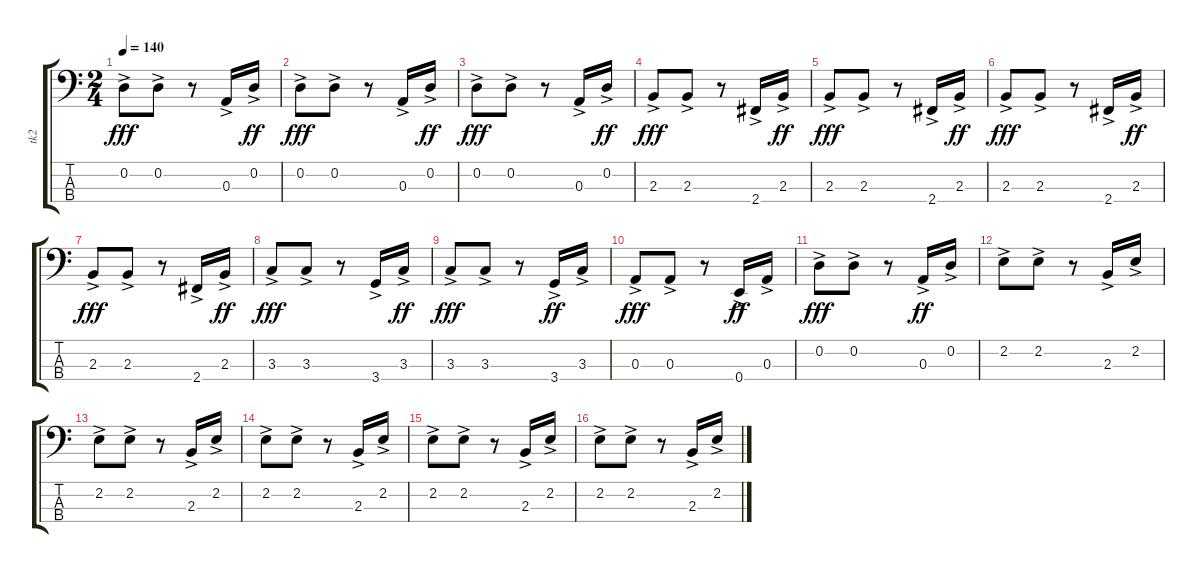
\track ("tk2" "tk2") {instrument electricbassfinger}
\staff {score tabs}
\tuning (G2 D2 A1 E1) {hide}
\ts (2 4)
\tempo 140
\clef f4
\ks c
0.2{ac}.8{dy fff} 0.2{ac}.8 r.8 0.3{ac}.16 0.2{ac}.16{dy ff} |
0.2{ac}.8{dy fff} 0.2{ac}.8 r.8 0.3{ac}.16 0.2{ac}.16{dy ff} |
0.2{ac}.8{dy fff} 0.2{ac}.8 r.8 0.3{ac}.16 0.2{ac}.16{dy ff} |
2.3{ac}.8{dy fff} 2.3{ac}.8 r.8 2.4{ac}.16 2.3{ac}.16{dy ff} |
2.3{ac}.8{dy fff} 2.3{ac}.8 r.8 2.4{ac}.16 2.3{ac}.16{dy ff} |
2.3{ac}.8{dy fff} 2.3{ac}.8 r.8 2.4{ac}.16 2.3{ac}.16{dy ff} |
2.3{ac}.8{dy fff} 2.3{ac}.8 r.8 2.4{ac}.16 2.3{ac}.16{dy ff} |
3.3{ac}.8{dy fff} 3.3{ac}.8 r.8 3.4{ac}.16 3.3{ac}.16{dy ff} |
3.3{ac}.8{dy fff} 3.3{ac}.8 r.8 3.4{ac}.16{dy ff} 3.3{ac}.16 |
0.3{ac}.8{dy fff} 0.3{ac}.8 r.8 0.4{ac}.16{dy ff} 0.3{ac}.16 |
0.2{ac}.8{dy fff} 0.2{ac}.8 r.8 0.3{ac}.16{dy ff} 0.2{ac}.16 |
2.2{ac}.8{balance 8} 2.2{ac}.8 r.8 2.3{ac}.16 2.2{ac}.16 |
2.2{ac}.8{balance 8} 2.2{ac}.8 r.8 2.3{ac}.16 2.2{ac}.16 |
2.2{ac}.8{balance 8} 2.2{ac}.8 r.8 2.3{ac}.16 2.2{ac}.16 |
2.2{ac}.8{balance 8} 2.2{ac}.8 r.8 2.3{ac}.16 2.2{ac}.16 |
2.2{ac}.8{balance 8} 2.2{ac}.8 r.8 2.3{ac}.16 2.2{ac}.16
